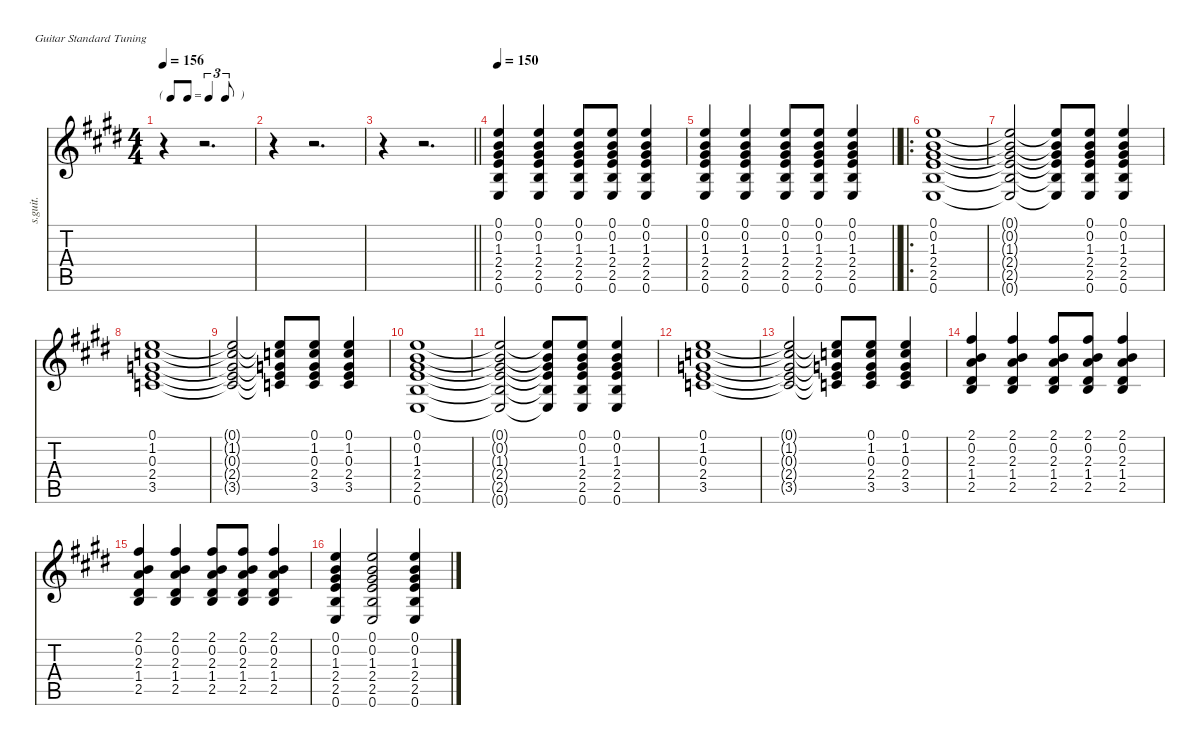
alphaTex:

\defaultSystemsLayout 4
\hideDynamics
\bracketExtendMode nobrackets
\otherSystemsTrackNameOrientation horizontal
\track ("Track 2" "s.guit.") {instrument acousticguitarsteel}
\staff {score tabs}
\tuning (E4 B3 G3 D3 A2 E2)
\ts (4 4)
\beaming (8 2 2 2 2)
\tf triplet8th
\tempo 156
\clef g2
\ks e
r.4{dy f instrument acousticguitarsteel} r.2{d} |
r.4 r.2{d} |
\barLineRight lightlight
r.4 r.2{d} |
\tempo 150
(0.1{acc forcenatural} 0.2{acc forcenatural} 1.3{acc #} 2.4{acc forcenatural} 2.5{acc forcenatural} 0.6{acc forcenatural}).4 (0.1{acc forcenatural} 0.2{acc forcenatural} 1.3{acc #} 2.4{acc forcenatural} 2.5{acc forcenatural} 0.6{acc forcenatural}).4 (0.1{acc forcenatural} 0.2{acc forcenatural} 1.3{acc #} 2.4{acc forcenatural} 2.5{acc forcenatural} 0.6{acc forcenatural}).8 (0.1{acc forcenatural} 0.2{acc forcenatural} 1.3{acc #} 2.4{acc forcenatural} 2.5{acc forcenatural} 0.6{acc forcenatural}).8 (0.1{acc forcenatural} 0.2{acc forcenatural} 1.3{acc #} 2.4{acc forcenatural} 2.5{acc forcenatural} 0.6{acc forcenatural}).4 |
\barLineRight lightlight
(0.1{acc forcenatural} 0.2{acc forcenatural} 1.3{acc #} 2.4{acc forcenatural} 2.5{acc forcenatural} 0.6{acc forcenatural}).4 (0.1{acc forcenatural} 0.2{acc forcenatural} 1.3{acc #} 2.4{acc forcenatural} 2.5{acc forcenatural} 0.6{acc forcenatural}).4 (0.1{acc forcenatural} 0.2{acc forcenatural} 1.3{acc #} 2.4{acc forcenatural} 2.5{acc forcenatural} 0.6{acc forcenatural}).8 (0.1{acc forcenatural} 0.2{acc forcenatural} 1.3{acc #} 2.4{acc forcenatural} 2.5{acc forcenatural} 0.6{acc forcenatural}).8 (0.1{acc forcenatural} 0.2{acc forcenatural} 1.3{acc #} 2.4{acc forcenatural} 2.5{acc forcenatural} 0.6{acc forcenatural}).4 |
\ro
(0.1{acc forcenatural} 0.2{acc forcenatural} 1.3{acc #} 2.4{acc forcenatural} 2.5{acc forcenatural} 0.6{acc forcenatural}).1 |
(0.1{t acc forcenatural} 0.2{t acc forcenatural} 1.3{t acc #} 2.4{t acc forcenatural} 2.5{t acc forcenatural} 0.6{t acc forcenatural}).2 (0.1{t acc forcenatural} 0.2{t acc forcenatural} 1.3{t acc #} 2.4{t acc forcenatural} 2.5{t acc forcenatural} 0.6{t acc forcenatural}).8 (0.1{acc forcenatural} 0.2{acc forcenatural} 1.3{acc #} 2.4{acc forcenatural} 2.5{acc forcenatural} 0.6{acc forcenatural}).8 (0.1{acc forcenatural} 0.2{acc forcenatural} 1.3{acc #} 2.4{acc forcenatural} 2.5{acc forcenatural} 0.6{acc forcenatural}).4 |
(0.1{acc forcenatural} 1.2{acc forcenatural} 0.3{acc forcenatural} 2.4{acc forcenatural} 3.5{acc forcenatural}).1 |
(0.1{t acc forcenatural} 1.2{t acc forcenatural} 0.3{t acc forcenatural} 2.4{t acc forcenatural} 3.5{t acc forcenatural}).2 (0.1{t acc forcenatural} 1.2{t acc forcenatural} 0.3{t acc forcenatural} 2.4{t acc forcenatural} 3.5{t acc forcenatural}).8 (0.1{acc forcenatural} 1.2{acc forcenatural} 0.3{acc forcenatural} 2.4{acc forcenatural} 3.5{acc forcenatural}).8 (0.1{acc forcenatural} 1.2{acc forcenatural} 0.3{acc forcenatural} 2.4{acc forcenatural} 3.5{acc forcenatural}).4 |
(0.1{acc forcenatural} 0.2{acc forcenatural} 1.3{acc #} 2.4{acc forcenatural} 2.5{acc forcenatural} 0.6{acc forcenatural}).1 |
(0.1{t acc forcenatural} 0.2{t acc forcenatural} 1.3{t acc #} 2.4{t acc forcenatural} 2.5{t acc forcenatural} 0.6{t acc forcenatural}).2 (0.1{t acc forcenatural} 0.2{t acc forcenatural} 1.3{t acc #} 2.4{t acc forcenatural} 2.5{t acc forcenatural} 0.6{t acc forcenatural}).8 (0.1{acc forcenatural} 0.2{acc forcenatural} 1.3{acc #} 2.4{acc forcenatural} 2.5{acc forcenatural} 0.6{acc forcenatural}).8 (0.1{acc forcenatural} 0.2{acc forcenatural} 1.3{acc #} 2.4{acc forcenatural} 2.5{acc forcenatural} 0.6{acc forcenatural}).4 |
(0.1{acc forcenatural} 1.2{acc forcenatural} 0.3{acc forcenatural} 2.4{acc forcenatural} 3.5{acc forcenatural}).1 |
(0.1{t acc forcenatural} 1.2{t acc forcenatural} 0.3{t acc forcenatural} 2.4{t acc forcenatural} 3.5{t acc forcenatural}).2 (0.1{t acc forcenatural} 1.2{t acc forcenatural} 0.3{t acc forcenatural} 2.4{t acc forcenatural} 3.5{t acc forcenatural}).8 (0.1{acc forcenatural} 1.2{acc forcenatural} 0.3{acc forcenatural} 2.4{acc forcenatural} 3.5{acc forcenatural}).8 (0.1{acc forcenatural} 1.2{acc forcenatural} 0.3{acc forcenatural} 2.4{acc forcenatural} 3.5{acc forcenatural}).4 |
(2.1{acc #} 0.2{acc forcenatural} 2.3{acc forcenatural} 1.4{acc #} 2.5{acc forcenatural}).4 (2.1{acc #} 0.2{acc forcenatural} 2.3{acc forcenatural} 1.4{acc #} 2.5{acc forcenatural}).4 (2.1{acc #} 0.2{acc forcenatural} 2.3{acc forcenatural} 1.4{acc #} 2.5{acc forcenatural}).8 (2.1{acc #} 0.2{acc forcenatural} 2.3{acc forcenatural} 1.4{acc #} 2.5{acc forcenatural}).8 (2.1{acc #} 0.2{acc forcenatural} 2.3{acc forcenatural} 1.4{acc #} 2.5{acc forcenatural}).4 |
(2.1{acc #} 0.2{acc forcenatural} 2.3{acc forcenatural} 1.4{acc #} 2.5{acc forcenatural}).4 (2.1{acc #} 0.2{acc forcenatural} 2.3{acc forcenatural} 1.4{acc #} 2.5{acc forcenatural}).4 (2.1{acc #} 0.2{acc forcenatural} 2.3{acc forcenatural} 1.4{acc #} 2.5{acc forcenatural}).8 (2.1{acc #} 0.2{acc forcenatural} 2.3{acc forcenatural} 1.4{acc #} 2.5{acc forcenatural}).8 (2.1{acc #} 0.2{acc forcenatural} 2.3{acc forcenatural} 1.4{acc #} 2.5{acc forcenatural}).4 |
(0.1{acc forcenatural} 0.2{acc forcenatural} 1.3{acc #} 2.4{acc forcenatural} 2.5{acc forcenatural} 0.6{acc forcenatural}).4 (0.1{acc forcenatural} 0.2{acc forcenatural} 1.3{acc #} 2.4{acc forcenatural} 2.5{acc forcenatural} 0.6{acc forcenatural}).2 (0.1{acc forcenatural} 0.2{acc forcenatural} 1.3{acc #} 2.4{acc forcenatural} 2.5{acc forcenatural} 0.6{acc forcenatural}).4
